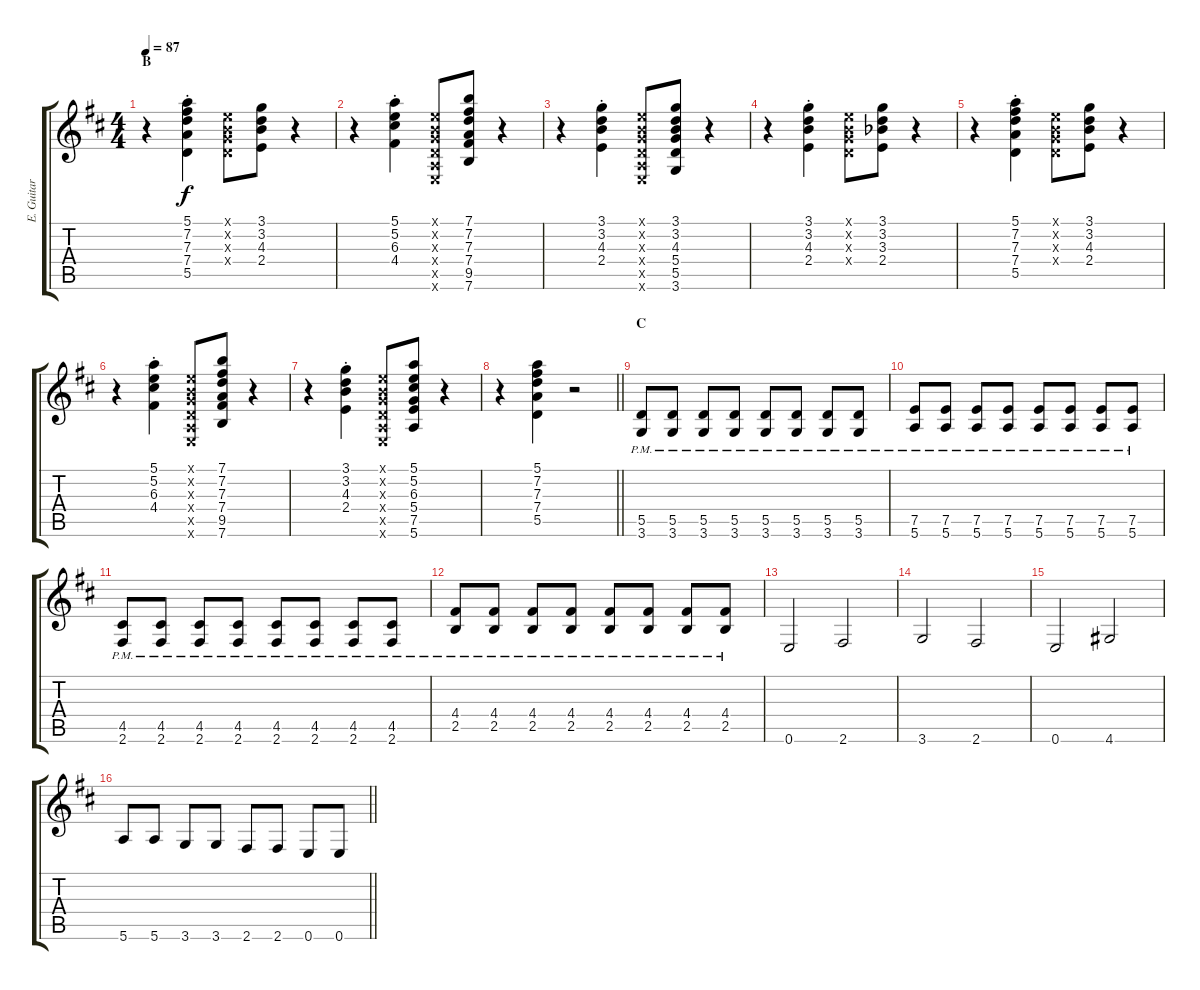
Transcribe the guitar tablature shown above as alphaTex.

\track ("E. Guitar II" "E. Guitar ") {instrument electricguitarclean}
\staff {score tabs}
\tuning (E4 B3 G3 D3 A2 E2) {hide}
\ts (4 4)
\section ("" "B")
\tempo 87
\clef g2
\ks d
r.4{dy f} (5.1{st} 7.2{st} 7.3{st} 7.4{st} 5.5{st}).4 (0.1{x} 0.2{x} 0.3{x} 0.4{x}).8 (3.1 3.2 4.3 2.4).8 r.4 |
r.4 (5.1{st} 5.2{st} 6.3{st} 4.4{st}).4 (0.1{x} 0.2{x} 0.3{x} 0.4{x} 0.5{x} 0.6{x}).8 (7.1 7.2 7.3 7.4 9.5 7.6).8 r.4 |
r.4 (3.1{st} 3.2{st} 4.3{st} 2.4{st}).4 (0.1{x} 0.2{x} 0.3{x} 0.4{x} 0.5{x} 0.6{x}).8 (3.1 3.2 4.3 5.4 5.5 3.6).8 r.4 |
r.4 (3.1{st} 3.2{st} 4.3{st} 2.4{st}).4 (0.1{x} 0.2{x} 0.3{x} 0.4{x}).8 (3.1 3.2 3.3{acc b} 2.4).8 r.4 |
r.4 (5.1{st} 7.2{st} 7.3{st} 7.4{st} 5.5{st}).4 (0.1{x} 0.2{x} 0.3{x} 0.4{x}).8 (3.1 3.2 4.3 2.4).8 r.4 |
r.4 (5.1{st} 5.2{st} 6.3{st} 4.4{st}).4 (0.1{x} 0.2{x} 0.3{x} 0.4{x} 0.5{x} 0.6{x}).8 (7.1 7.2 7.3 7.4 9.5 7.6).8 r.4 |
r.4 (3.1{st} 3.2{st} 4.3{st} 2.4{st}).4 (0.1{x} 0.2{x} 0.3{x} 0.4{x} 0.5{x} 0.6{x}).8 (5.1 5.2 6.3 5.4 7.5 5.6).8 r.4 |
\barLineRight lightlight
r.4 (5.1 7.2 7.3 7.4 5.5).4 r.2 |
\section ("" "C")
(5.5{pm} 3.6{pm}).8 (5.5{pm} 3.6{pm}).8 (5.5{pm} 3.6{pm}).8 (5.5{pm} 3.6{pm}).8 (5.5{pm} 3.6{pm}).8 (5.5{pm} 3.6{pm}).8 (5.5{pm} 3.6{pm}).8 (5.5{pm} 3.6{pm}).8 |
(7.5{pm} 5.6{pm}).8 (7.5{pm} 5.6{pm}).8 (7.5{pm} 5.6{pm}).8 (7.5{pm} 5.6{pm}).8 (7.5{pm} 5.6{pm}).8 (7.5{pm} 5.6{pm}).8 (7.5{pm} 5.6{pm}).8 (7.5{pm} 5.6{pm}).8 |
(4.5{pm} 2.6{pm}).8 (4.5{pm} 2.6{pm}).8 (4.5{pm} 2.6{pm}).8 (4.5{pm} 2.6{pm}).8 (4.5{pm} 2.6{pm}).8 (4.5{pm} 2.6{pm}).8 (4.5{pm} 2.6{pm}).8 (4.5{pm} 2.6{pm}).8 |
(4.4{pm} 2.5{pm}).8 (4.4{pm} 2.5{pm}).8 (4.4{pm} 2.5{pm}).8 (4.4{pm} 2.5{pm}).8 (4.4{pm} 2.5{pm}).8 (4.4{pm} 2.5{pm}).8 (4.4{pm} 2.5{pm}).8 (4.4{pm} 2.5{pm}).8 |
0.6.2 2.6.2 |
3.6.2 2.6.2 |
0.6.2 4.6.2 |
\barLineRight lightlight
5.6.8 5.6.8 3.6.8 3.6.8 2.6.8 2.6.8 0.6.8 0.6.8
